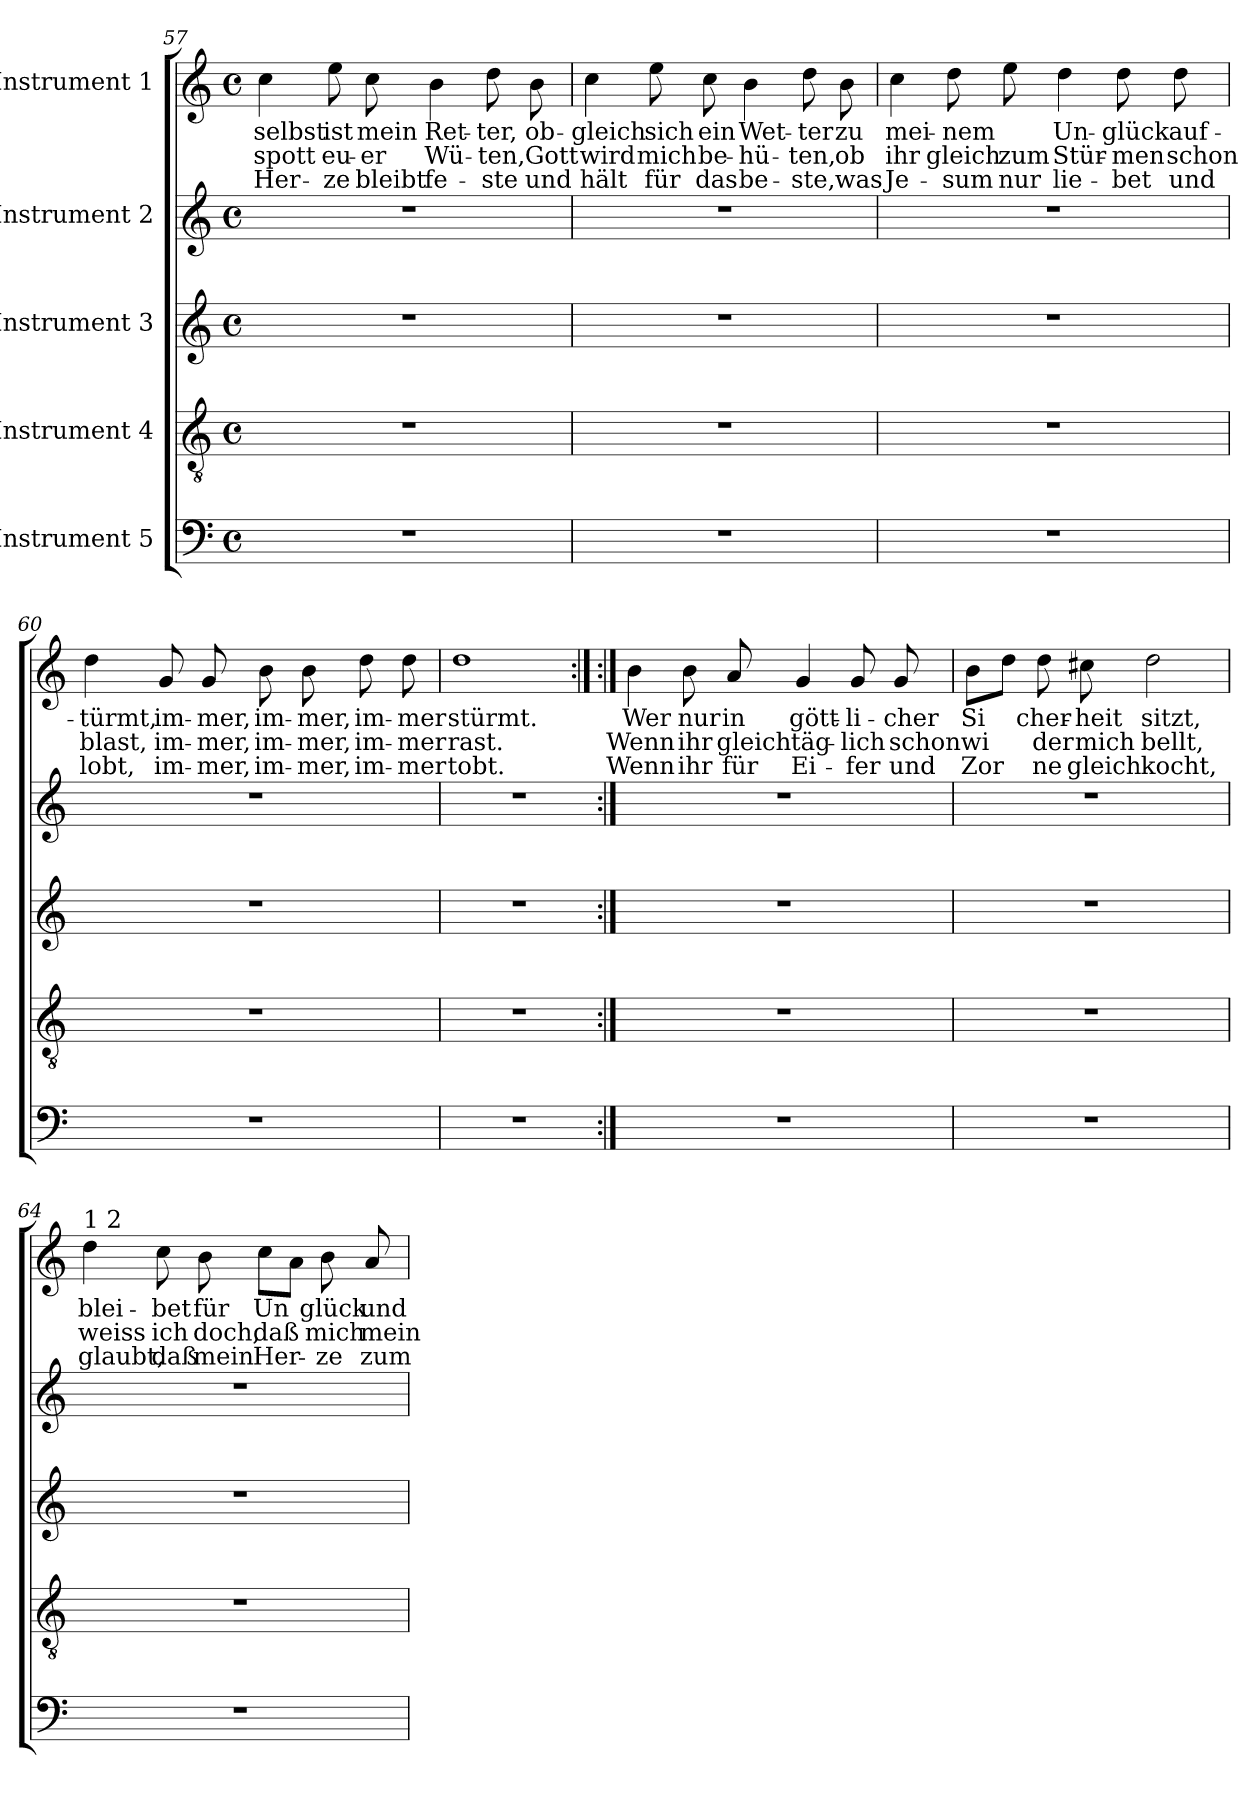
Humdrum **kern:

**kern	**kern	**kern	**kern	**kern	**text	**text	**text
*part5	*part4	*part3	*part2	*part1	*part1	*part1	*part1
*staff5	*staff4	*staff3	*staff2	*staff1	*staff1	*staff1	*staff1
*I"Instrument 5	*I"Instrument 4	*I"Instrument 3	*I"Instrument 2	*I"Instrument 1	*	*	*
!!LO:PB:g=z
*clefF4	*clefGv2	*clefG2	*clefG2	*clefG2	*	*	*
*k[]	*k[]	*k[]	*k[]	*k[]	*	*	*
*C:	*C:	*C:	*C:	*C:	*	*	*
*M4/4	*M4/4	*M4/4	*M4/4	*M4/4	*	*	*
*met(c)	*met(c)	*met(c)	*met(c)	*met(c)	*	*	*
=57	=57	=57	=57	=57	=57	=57	=57
!	!	!	!	!	!LO:LY:b:cj	!LO:LY:b:cj	!LO:LY:b:cj
1r	1r	1r	1r	4cc\	selbst	spott	Her-
!	!	!	!	!	!LO:LY:b:cj	!LO:LY:b:cj	!LO:LY:b:cj
.	.	.	.	8ee\	-ist	eu-	-ze
!	!	!	!	!	!LO:LY:b:cj	!LO:LY:b:cj	!LO:LY:b:cj
.	.	.	.	8cc\	mein	er	bleibt
!	!	!	!	!	!LO:LY:b:cj	!LO:LY:b:cj	!LO:LY:b:cj
.	.	.	.	4b\	Ret-	-Wü-	-fe-
!	!	!	!	!	!LO:LY:b:cj	!LO:LY:b:cj	!LO:LY:b:cj
.	.	.	.	8dd\	-ter,	ten,	ste
!	!	!	!	!	!LO:LY:b:cj	!LO:LY:b:cj	!LO:LY:b:cj
.	.	.	.	8b\	ob-	-Gott	und
=58	=58	=58	=58	=58	=58	=58	=58
!	!	!	!	!	!LO:LY:b:cj	!LO:LY:b:cj	!LO:LY:b:cj
1r	1r	1r	1r	4cc\	gleich	wird	hält
!	!	!	!	!	!LO:LY:b:cj	!LO:LY:b:cj	!LO:LY:b:cj
.	.	.	.	8ee\	sich	mich	für
!	!	!	!	!	!LO:LY:b:cj	!LO:LY:b:cj	!LO:LY:b:cj
.	.	.	.	8cc\	ein	be-	-das
!	!	!	!	!	!LO:LY:b:cj	!LO:LY:b:cj	!LO:LY:b:cj
.	.	.	.	4b\	Wet-	-hü-	-be-
!	!	!	!	!	!LO:LY:b:cj	!LO:LY:b:cj	!LO:LY:b:cj
.	.	.	.	8dd\	-ter	ten,	ste,
!	!	!	!	!	!LO:LY:b:cj	!LO:LY:b:cj	!LO:LY:b:cj
.	.	.	.	8b\	zu	ob	was
=59	=59	=59	=59	=59	=59	=59	=59
!	!	!	!	!	!LO:LY:b:cj	!LO:LY:b:cj	!LO:LY:b:cj
1r	1r	1r	1r	4cc\	mei-	-ihr	Je-
!	!	!	!	!	!LO:LY:b:cj	!LO:LY:b:cj	!LO:LY:b:cj
.	.	.	.	8dd\	-nem	gleich	sum
!	!	!	!	!	!LO:LY:b:cj	!LO:LY:b:cj	!LO:LY:b:cj
.	.	.	.	8ee\	.	zum	nur
!	!	!	!	!	!LO:LY:b:cj	!LO:LY:b:cj	!LO:LY:b:cj
.	.	.	.	4dd\	Un-	-Stür-	-lie-
!	!	!	!	!	!LO:LY:b:cj	!LO:LY:b:cj	!LO:LY:b:cj
.	.	.	.	8dd\	-glück	men	bet
!	!	!	!	!	!LO:LY:b:cj	!LO:LY:b:cj	!LO:LY:b:cj
.	.	.	.	8dd\	auf-	-schon	und
!!LO:LB:g=z
=60	=60	=60	=60	=60	=60	=60	=60
!	!	!	!	!	!LO:LY:b:cj	!LO:LY:b:cj	!LO:LY:b:cj
1r	1r	1r	1r	4dd\	türmt,	blast,	lobt,
!	!	!	!	!	!LO:LY:b:cj	!LO:LY:b:cj	!LO:LY:b:cj
.	.	.	.	8g/	im-	-im-	-im-
!	!	!	!	!	!LO:LY:b:cj	!LO:LY:b:cj	!LO:LY:b:cj
.	.	.	.	8g/	-mer,	mer,	mer,
!	!	!	!	!	!LO:LY:b:cj	!LO:LY:b:cj	!LO:LY:b:cj
.	.	.	.	8b\	im-	-im-	-im-
!	!	!	!	!	!LO:LY:b:cj	!LO:LY:b:cj	!LO:LY:b:cj
.	.	.	.	8b\	-mer,	mer,	mer,
!	!	!	!	!	!LO:LY:b:cj	!LO:LY:b:cj	!LO:LY:b:cj
.	.	.	.	8dd\	im-	-im-	-im-
!	!	!	!	!	!LO:LY:b:cj	!LO:LY:b:cj	!LO:LY:b:cj
.	.	.	.	8dd\	-mer	mer	mer
=61	=61	=61	=61	=61	=61	=61	=61
!	!	!	!	!	!LO:LY:b:cj	!LO:LY:b:cj	!LO:LY:b:cj
1r	1r	1r	1r	1dd	stürmt.	rast.	tobt.
=62	=62	=62	=62	=62:|!	=62:|!	=62:|!	=62:|!
!	!	!	!	!	!LO:LY:b:cj	!LO:LY:b:cj	!LO:LY:b:cj
1r	1r	1r	1r	4b\	Wer	Wenn	Wenn
!	!	!	!	!	!LO:LY:b:cj	!LO:LY:b:cj	!LO:LY:b:cj
.	.	.	.	8b\	nur	ihr	ihr
!	!	!	!	!	!LO:LY:b:cj	!LO:LY:b:cj	!LO:LY:b:cj
.	.	.	.	8a/	in	gleich	für
!	!	!	!	!	!LO:LY:b:cj	!LO:LY:b:cj	!LO:LY:b:cj
.	.	.	.	4g/	gött-	-täg-	-Ei-
!	!	!	!	!	!LO:LY:b:cj	!LO:LY:b:cj	!LO:LY:b:cj
.	.	.	.	8g/	-li-	-lich	fer
!	!	!	!	!	!LO:LY:b:cj	!LO:LY:b:cj	!LO:LY:b:cj
.	.	.	.	8g/	cher	schon	und
=63	=63	=63	=63	=63	=63	=63	=63
!	!	!	!	!	!LO:LY:b:cj	!LO:LY:b:cj	!LO:LY:b:cj
1r	1r	1r	1r	8b\L	Si-	-wi-	-Zor-
!	!	!	!	!	!LO:LY:b:cj	!LO:LY:b:cj	!LO:LY:b:cj
.	.	.	.	8dd\J	--	--	-
!	!	!	!	!	!LO:LY:b:cj	!LO:LY:b:cj	!LO:LY:b:cj
.	.	.	.	8dd\	cher-	-der	ne
!	!	!	!	!	!LO:LY:b:cj	!LO:LY:b:cj	!LO:LY:b:cj
.	.	.	.	8cc#X\	heit	mich	gleich
!	!	!	!	!	!LO:LY:b:cj	!LO:LY:b:cj	!LO:LY:b:cj
.	.	.	.	2dd\	sitzt,	bellt,	kocht,
!!LO:LB:g=z
=64	=64	=64	=64	=64	=64	=64	=64
!	!	!	!	!LO:TX:a:t=1 2	!	!	!
!	!	!	!	!	!LO:LY:b:cj	!LO:LY:b:cj	!LO:LY:b:cj
1r	1r	1r	1r	4dd\	blei-	-weiss	glaubt,
!	!	!	!	!	!LO:LY:b:cj	!LO:LY:b:cj	!LO:LY:b:cj
.	.	.	.	8cc\	bet	ich	daß
!	!	!	!	!	!LO:LY:b:cj	!LO:LY:b:cj	!LO:LY:b:cj
.	.	.	.	8b\	für	doch,	mein
!	!	!	!	!	!LO:LY:b:cj	!LO:LY:b:cj	!LO:LY:b:cj
.	.	.	.	8cc\L	Un-	-daß	Her-
!	!	!	!	!	!LO:LY:b:cj	!LO:LY:b:cj	!LO:LY:b:cj
.	.	.	.	8a\J	--	-	.
!	!	!	!	!	!LO:LY:b:cj	!LO:LY:b:cj	!LO:LY:b:cj
.	.	.	.	8b\	glück	mich	ze
!	!	!	!	!	!LO:LY:b:cj	!LO:LY:b:cj	!LO:LY:b:cj
.	.	.	.	8a/	und	mein	zum
=	=	=	=	=	=	=	=
*-	*-	*-	*-	*-	*-	*-	*-
